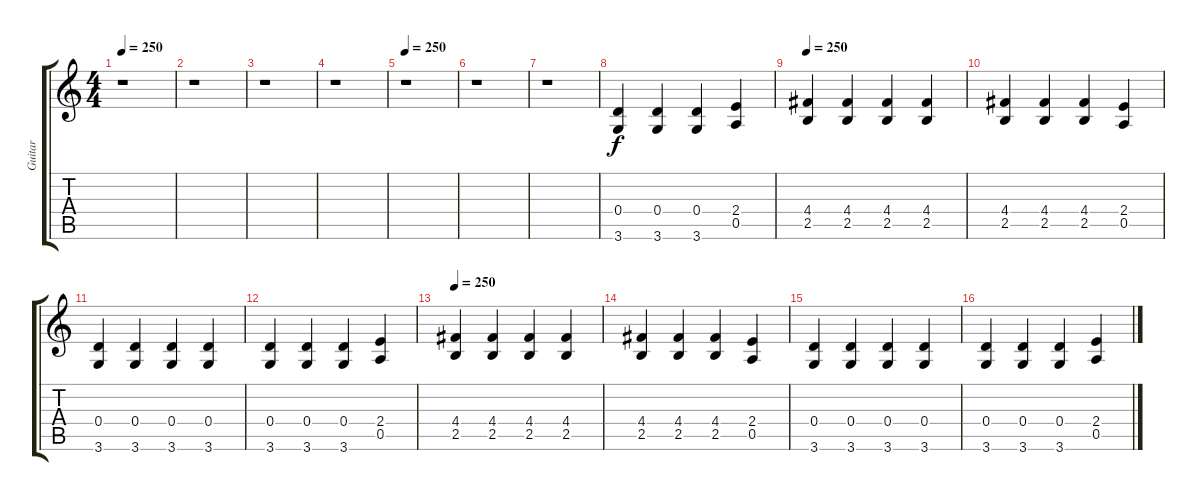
\track ("Guitar" "Guitar") {instrument distortionguitar}
\staff {score tabs}
\tuning (E4 B3 G3 D3 A2 E2) {hide}
\ts (4 4)
\tempo 250
\clef g2
\ks c
r.1{dy f} |
r.1 |
r.1 |
r.1 |
\tempo 250
r.1 |
r.1 |
r.1 |
(0.4 3.6).4 (0.4 3.6).4 (0.4 3.6).4 (2.4 0.5).4 |
\tempo 250
(4.4 2.5).4 (4.4 2.5).4 (4.4 2.5).4 (4.4 2.5).4 |
(4.4 2.5).4 (4.4 2.5).4 (4.4 2.5).4 (2.4 0.5).4 |
(0.4 3.6).4 (0.4 3.6).4 (0.4 3.6).4 (0.4 3.6).4 |
(0.4 3.6).4 (0.4 3.6).4 (0.4 3.6).4 (2.4 0.5).4 |
\tempo 250
(4.4 2.5).4 (4.4 2.5).4 (4.4 2.5).4 (4.4 2.5).4 |
(4.4 2.5).4 (4.4 2.5).4 (4.4 2.5).4 (2.4 0.5).4 |
(0.4 3.6).4 (0.4 3.6).4 (0.4 3.6).4 (0.4 3.6).4 |
(0.4 3.6).4 (0.4 3.6).4 (0.4 3.6).4 (2.4 0.5).4
